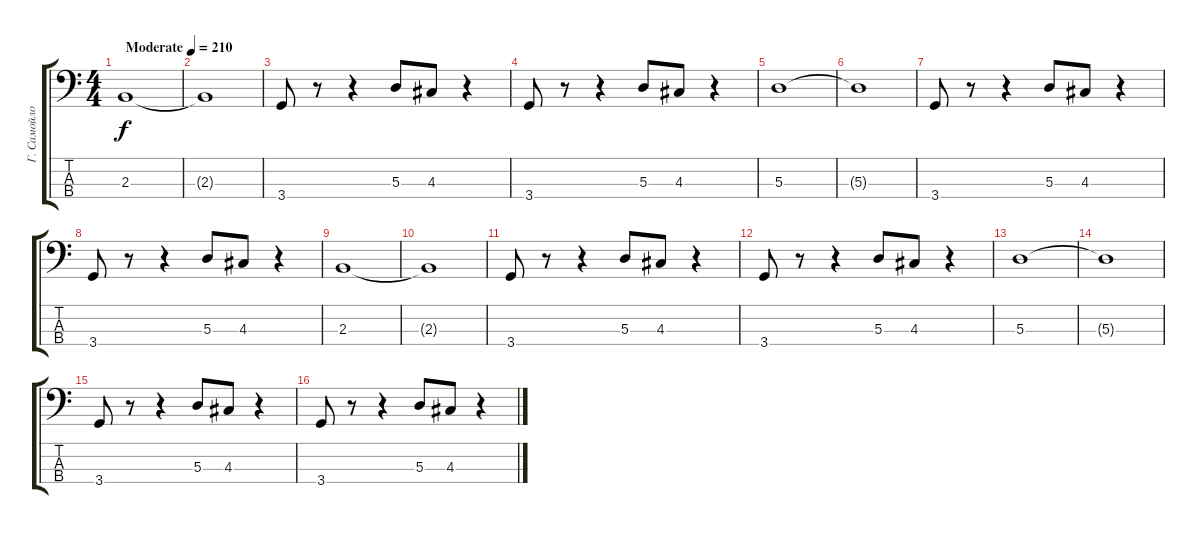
\track ("Г. Самойлов" "Г. Самойло") {instrument electricbassfinger}
\staff {score tabs}
\tuning (G2 D2 A1 E1) {hide}
\ts (4 4)
\tempo (210 "Moderate")
\clef f4
\ks c
2.3.1{dy f instrument electricbassfinger} |
2.3{t}.1 |
3.4.8 r.8 r.4 5.3.8 4.3.8 r.4 |
3.4.8 r.8 r.4 5.3.8 4.3.8 r.4 |
5.3.1 |
5.3{t}.1 |
3.4.8 r.8 r.4 5.3.8 4.3.8 r.4 |
3.4.8 r.8 r.4 5.3.8 4.3.8 r.4 |
2.3.1 |
2.3{t}.1 |
3.4.8 r.8 r.4 5.3.8 4.3.8 r.4 |
3.4.8 r.8 r.4 5.3.8 4.3.8 r.4 |
5.3.1 |
5.3{t}.1 |
3.4.8 r.8 r.4 5.3.8 4.3.8 r.4 |
3.4.8 r.8 r.4 5.3.8 4.3.8 r.4
